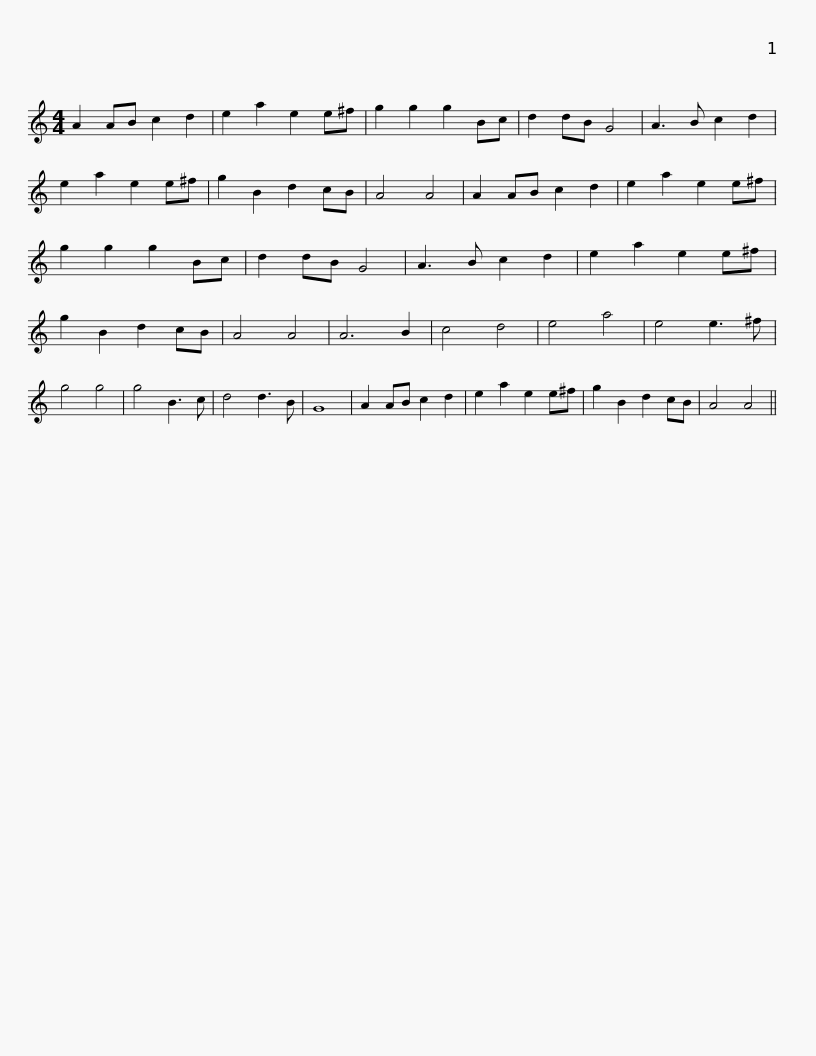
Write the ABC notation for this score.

X:1
L:1/8
M:4/4
I:linebreak $
K:C
V:1 treble
V:1
 A2 AB c2 d2 | e2 a2 e2 e^f | g2 g2 g2 Bc | d2 dB G4 | A3 B c2 d2 | %5
 e2 a2 e2 e^f | g2 B2 d2 cB | A4 A4 | A2 AB c2 d2 |$ e2 a2 e2 e^f | %10
 g2 g2 g2 Bc | d2 dB G4 | A3 B c2 d2 | e2 a2 e2 e^f | g2 B2 d2 cB | %15
 A4 A4 | A6 B2 | c4 d4 | e4 a4 |$ e4 e3 ^f | %20
 g4 g4 | g4 B3 c | d4 d3 B | G8 | A2 AB c2 d2 | %25
 e2 a2 e2 e^f | g2 B2 d2 cB | A4 A4 || %28
